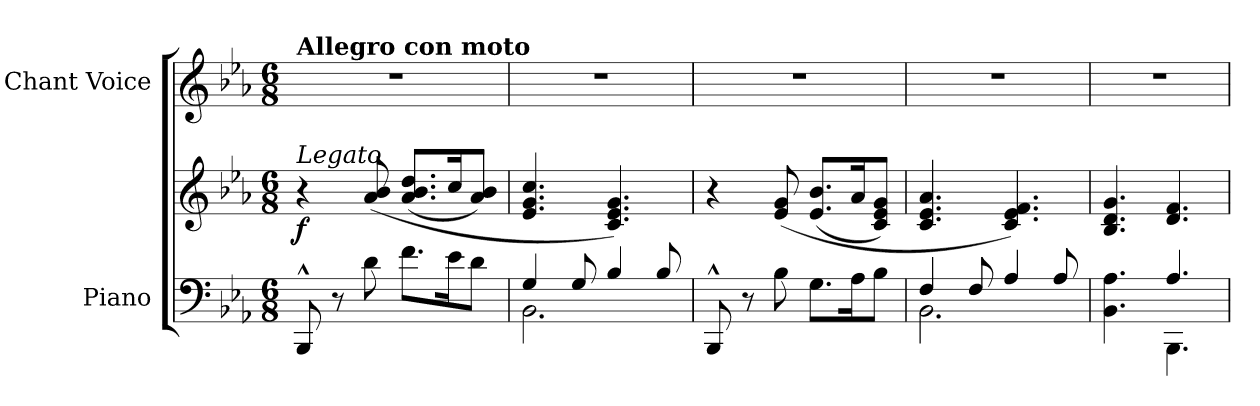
**kern	**kern	**dynam	**kern
*part2	*part2	*part2	*part1
*staff3	*staff2	*staff2/3	*staff1
*I"Piano	*	*	*I"Chant Voice
*I'Pno	*	*	*
*clefF4	*clefG2	*	*clefG2
*k[b-e-a-]	*k[b-e-a-]	*	*k[b-e-a-]
*M6/8	*M6/8	*	*M6/8
=1	=1	=1	=1
!	!	!	!LO:TX:a:B:t=Allegro con moto
!	!LO:TX:i:t=Legato	!	!
!	!	!LO:DY:b	!
8BBB-^^/	4r	f	2.r
8r	.	.	.
8d\	(8a-/ 8b-/	.	.
8.f\L	(8.a-/ 8.b-/ 8.dd/L	.	.
16e-\K	16cc/K	.	.
8d\J	8a-/ 8b-/J)	.	.
=2	=2	=2	=2
*^	*	*	*
4G/	2.BB-\	4.e-/ 4.g/ 4.cc/	.	2.r
8G/	.	.	.	.
4B-/	.	4.c/ 4.e-/ 4.g/)	.	.
8B-/	.	.	.	.
*v	*v	*	*	*
=3	=3	=3	=3
8BBB-^^/	4r	.	2.r
8r	.	.	.
8B-\	(8e-/ 8g/	.	.
8.G\L	(8.e-/ 8.b-/L	.	.
16A-\K	16a-/K	.	.
8B-\J	8c/ 8e-/ 8g/J)	.	.
=4	=4	=4	=4
*^	*	*	*
4F/	2.BB-\	4.c/ 4.e-/ 4.a-/	.	2.r
8F/	.	.	.	.
4A-/	.	4.c/ 4.e-/ 4.f/)	.	.
8A-/	.	.	.	.
=5	=5	=5	=5	=5
4.BB-\ 4.A-\	4.ryy	4.B-/ 4.d/ 4.g/	.	2.r
4.BBB-\	4.A-/	4.d/ 4.f/	.	.
*v	*v	*	*	*
=	=	=	=
*-	*-	*-	*-
